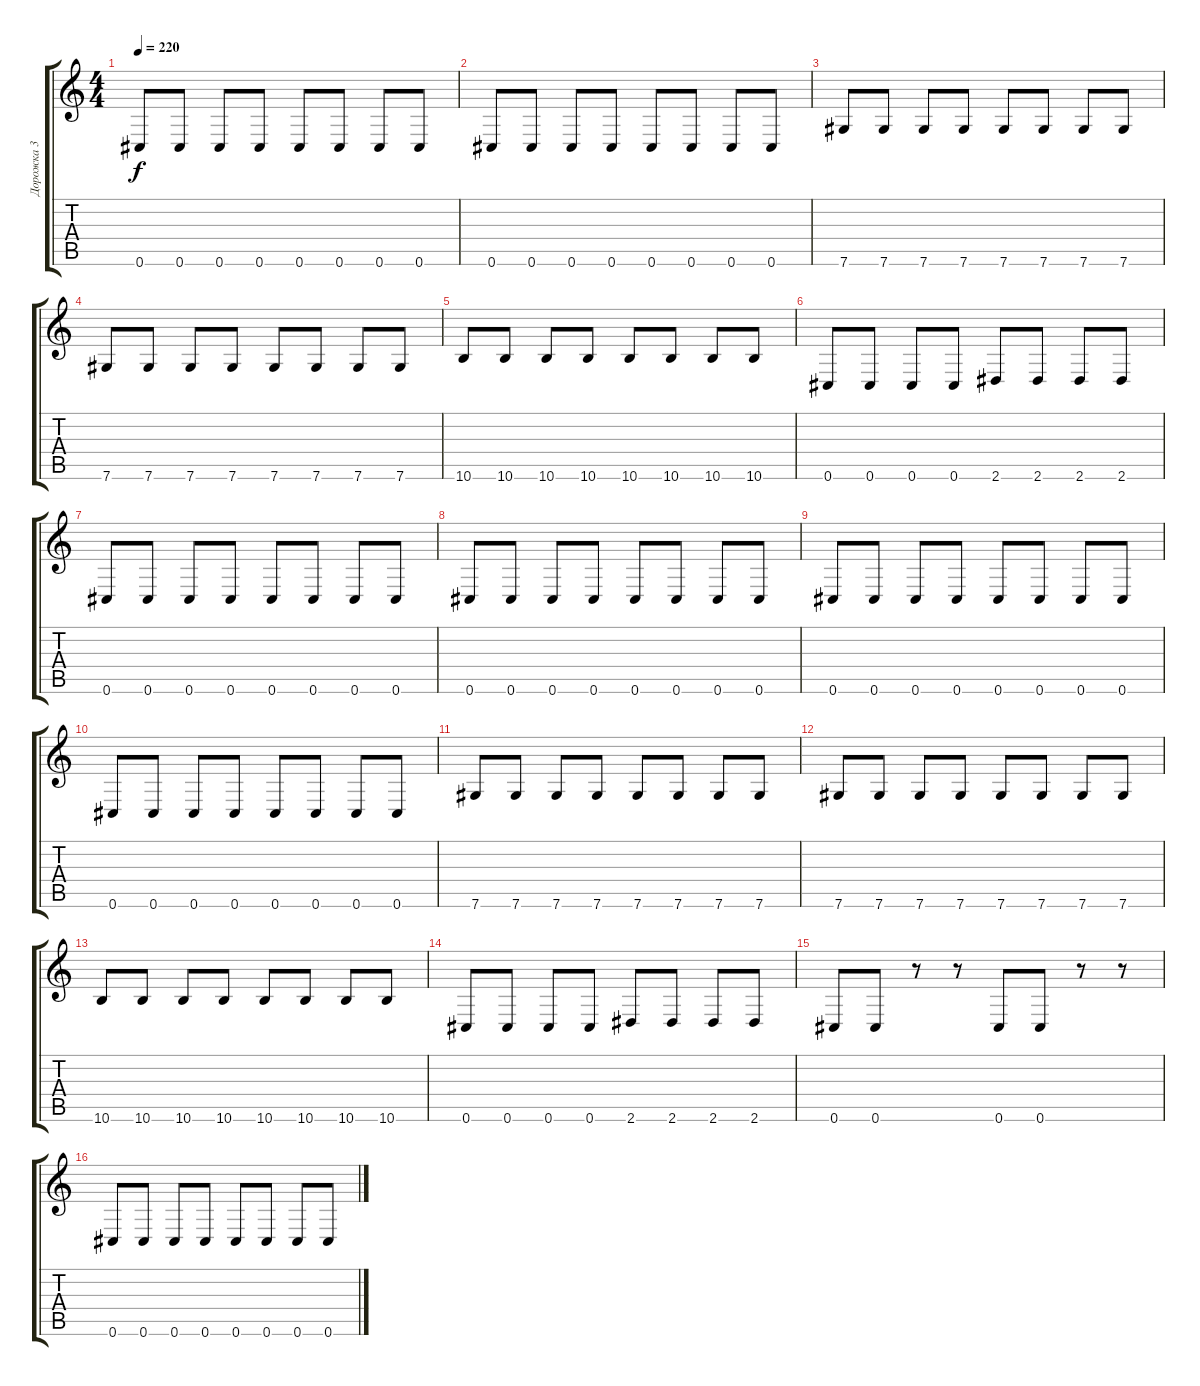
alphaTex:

\track ("Дорожка 3" "Дорожка 3") {instrument electricbassfinger}
\staff {score tabs}
\tuning (Db4 Ab3 E3 B2 Gb2 Db2) {hide}
\ts (4 4)
\tempo 220
\clef g2
\ks c
0.6.8{dy f} 0.6.8 0.6.8 0.6.8 0.6.8 0.6.8 0.6.8 0.6.8 |
0.6.8 0.6.8 0.6.8 0.6.8 0.6.8 0.6.8 0.6.8 0.6.8 |
7.6.8 7.6.8 7.6.8 7.6.8 7.6.8 7.6.8 7.6.8 7.6.8 |
7.6.8 7.6.8 7.6.8 7.6.8 7.6.8 7.6.8 7.6.8 7.6.8 |
10.6.8 10.6.8 10.6.8 10.6.8 10.6.8 10.6.8 10.6.8 10.6.8 |
0.6.8 0.6.8 0.6.8 0.6.8 2.6.8 2.6.8 2.6.8 2.6.8 |
0.6.8 0.6.8 0.6.8 0.6.8 0.6.8 0.6.8 0.6.8 0.6.8 |
0.6.8 0.6.8 0.6.8 0.6.8 0.6.8 0.6.8 0.6.8 0.6.8 |
0.6.8 0.6.8 0.6.8 0.6.8 0.6.8 0.6.8 0.6.8 0.6.8 |
0.6.8 0.6.8 0.6.8 0.6.8 0.6.8 0.6.8 0.6.8 0.6.8 |
7.6.8 7.6.8 7.6.8 7.6.8 7.6.8 7.6.8 7.6.8 7.6.8 |
7.6.8 7.6.8 7.6.8 7.6.8 7.6.8 7.6.8 7.6.8 7.6.8 |
10.6.8 10.6.8 10.6.8 10.6.8 10.6.8 10.6.8 10.6.8 10.6.8 |
0.6.8 0.6.8 0.6.8 0.6.8 2.6.8 2.6.8 2.6.8 2.6.8 |
0.6.8 0.6.8 r.8 r.8 0.6.8 0.6.8 r.8 r.8 |
0.6.8 0.6.8 0.6.8 0.6.8 0.6.8 0.6.8 0.6.8 0.6.8
